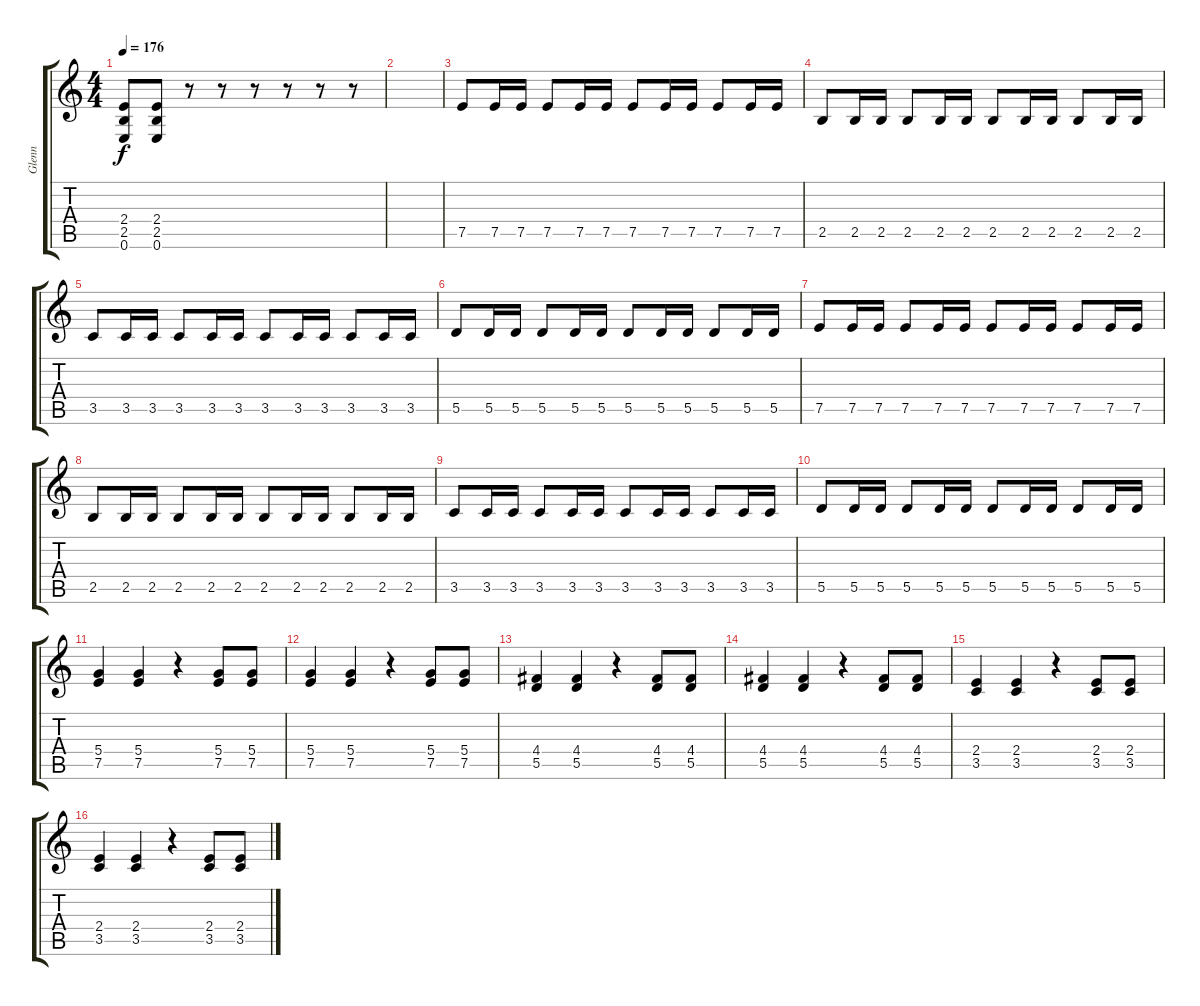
\track ("Glenn" "Glenn") {instrument distortionguitar}
\staff {score tabs}
\tuning (E4 B3 G3 D3 A2 E2) {hide}
\ts (4 4)
\tempo 176
\clef g2
\ks c
(2.4 2.5 0.6).8{dy f} (2.4 2.5 0.6).8 r.8 r.8 r.8 r.8 r.8 r.8 |
|
7.5.8 7.5.16 7.5.16 7.5.8 7.5.16 7.5.16 7.5.8 7.5.16 7.5.16 7.5.8 7.5.16 7.5.16 |
2.5.8 2.5.16 2.5.16 2.5.8 2.5.16 2.5.16 2.5.8 2.5.16 2.5.16 2.5.8 2.5.16 2.5.16 |
3.5.8 3.5.16 3.5.16 3.5.8 3.5.16 3.5.16 3.5.8 3.5.16 3.5.16 3.5.8 3.5.16 3.5.16 |
5.5.8 5.5.16 5.5.16 5.5.8 5.5.16 5.5.16 5.5.8 5.5.16 5.5.16 5.5.8 5.5.16 5.5.16 |
7.5.8 7.5.16 7.5.16 7.5.8 7.5.16 7.5.16 7.5.8 7.5.16 7.5.16 7.5.8 7.5.16 7.5.16 |
2.5.8 2.5.16 2.5.16 2.5.8 2.5.16 2.5.16 2.5.8 2.5.16 2.5.16 2.5.8 2.5.16 2.5.16 |
3.5.8 3.5.16 3.5.16 3.5.8 3.5.16 3.5.16 3.5.8 3.5.16 3.5.16 3.5.8 3.5.16 3.5.16 |
5.5.8 5.5.16 5.5.16 5.5.8 5.5.16 5.5.16 5.5.8 5.5.16 5.5.16 5.5.8 5.5.16 5.5.16 |
(5.4 7.5).4 (5.4 7.5).4 r.4 (5.4 7.5).8 (5.4 7.5).8 |
(5.4 7.5).4 (5.4 7.5).4 r.4 (5.4 7.5).8 (5.4 7.5).8 |
(4.4 5.5).4 (4.4 5.5).4 r.4 (4.4 5.5).8 (4.4 5.5).8 |
(4.4 5.5).4 (4.4 5.5).4 r.4 (4.4 5.5).8 (4.4 5.5).8 |
(2.4 3.5).4 (2.4 3.5).4 r.4 (2.4 3.5).8 (2.4 3.5).8 |
(2.4 3.5).4 (2.4 3.5).4 r.4 (2.4 3.5).8 (2.4 3.5).8
